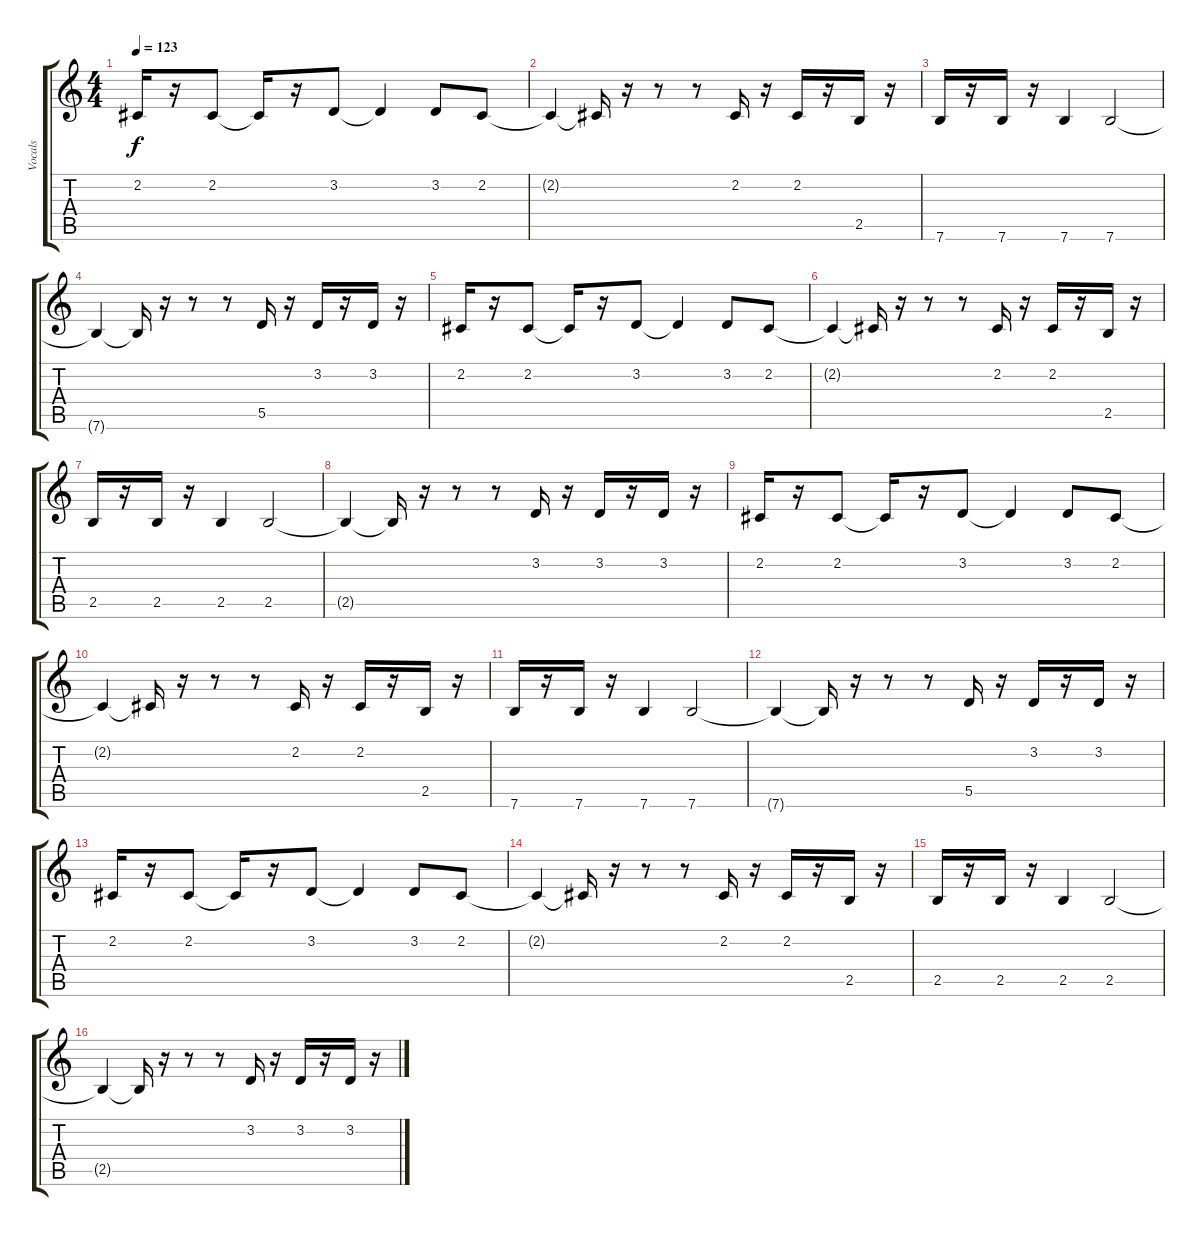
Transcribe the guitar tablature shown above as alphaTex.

\track ("Vocals    " "Vocals    ") {instrument altosax}
\staff {score tabs}
\tuning (E4 B3 G4 D4 A3 E3) {hide}
\ts (4 4)
\tempo 123
\clef g2
\ks c
2.2.16{dy f} r.16 2.2.8 2.2{t}.16 r.16 3.2.8 3.2{t}.4 3.2.8 2.2.8 |
2.2{t}.4 2.2{t}.16 r.16 r.8 r.8 2.2.16 r.16 2.2.16 r.16 2.5.16 r.16 |
7.6.16 r.16 7.6.16 r.16 7.6.4 7.6.2 |
7.6{t}.4 7.6{t}.16 r.16 r.8 r.8 5.5.16 r.16 3.2.16 r.16 3.2.16 r.16 |
2.2.16 r.16 2.2.8 2.2{t}.16 r.16 3.2.8 3.2{t}.4 3.2.8 2.2.8 |
2.2{t}.4 2.2{t}.16 r.16 r.8 r.8 2.2.16 r.16 2.2.16 r.16 2.5.16 r.16 |
2.5.16 r.16 2.5.16 r.16 2.5.4 2.5.2 |
2.5{t}.4 2.5{t}.16 r.16 r.8 r.8 3.2.16 r.16 3.2.16 r.16 3.2.16 r.16 |
2.2.16 r.16 2.2.8 2.2{t}.16 r.16 3.2.8 3.2{t}.4 3.2.8 2.2.8 |
2.2{t}.4 2.2{t}.16 r.16 r.8 r.8 2.2.16 r.16 2.2.16 r.16 2.5.16 r.16 |
7.6.16 r.16 7.6.16 r.16 7.6.4 7.6.2 |
7.6{t}.4 7.6{t}.16 r.16 r.8 r.8 5.5.16 r.16 3.2.16 r.16 3.2.16 r.16 |
2.2.16 r.16 2.2.8 2.2{t}.16 r.16 3.2.8 3.2{t}.4 3.2.8 2.2.8 |
2.2{t}.4 2.2{t}.16 r.16 r.8 r.8 2.2.16 r.16 2.2.16 r.16 2.5.16 r.16 |
2.5.16 r.16 2.5.16 r.16 2.5.4 2.5.2 |
2.5{t}.4 2.5{t}.16 r.16 r.8 r.8 3.2.16 r.16 3.2.16 r.16 3.2.16 r.16
